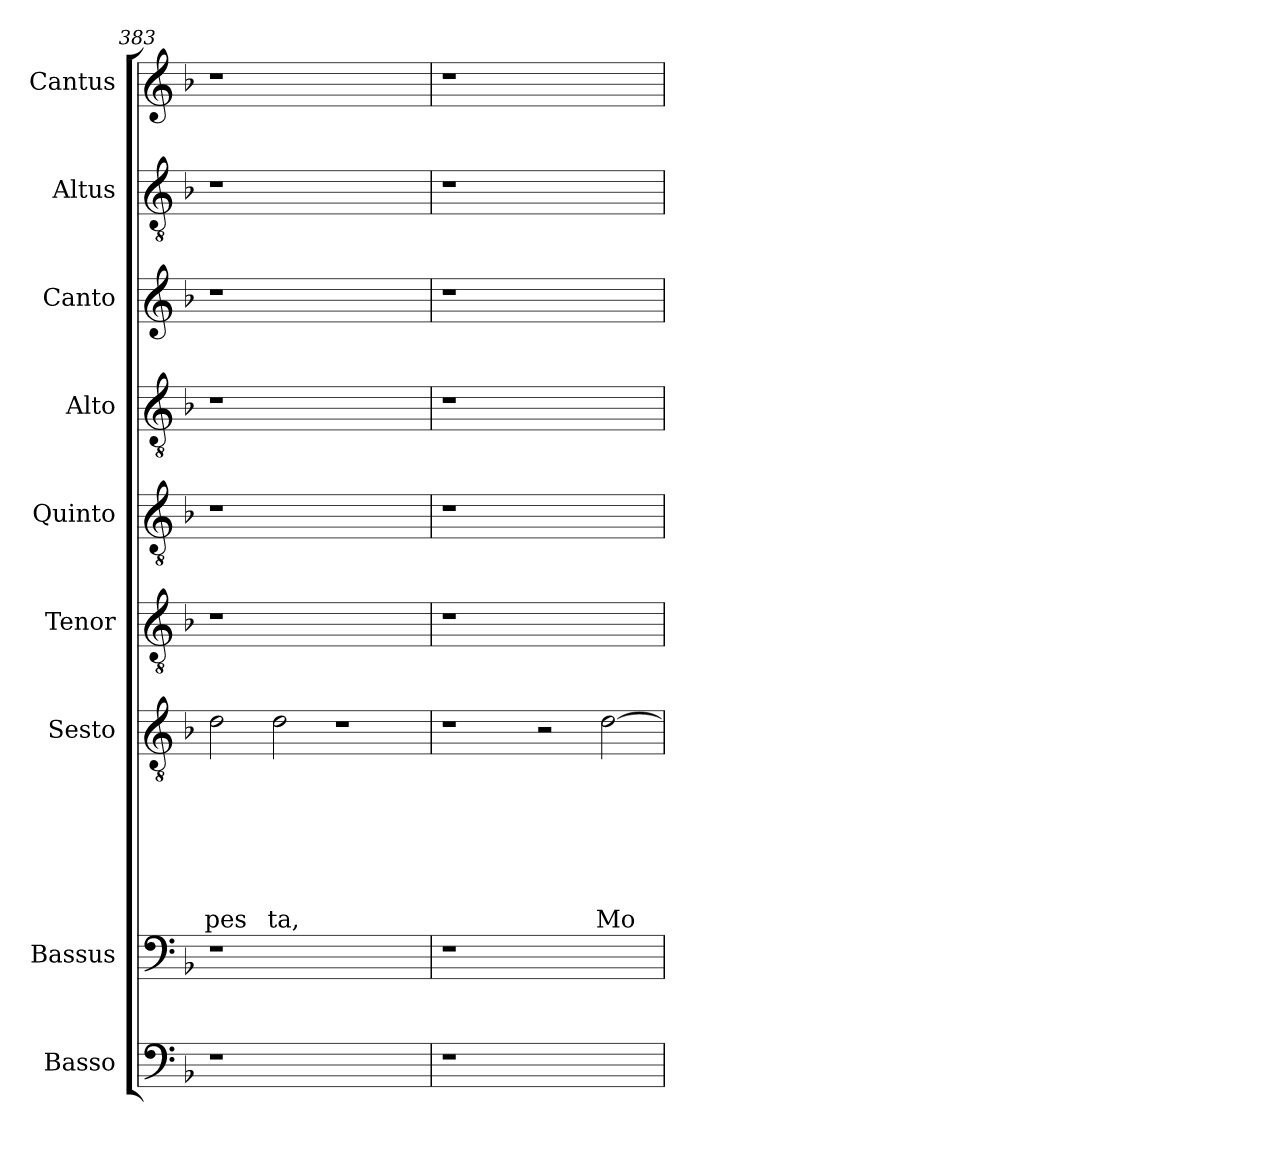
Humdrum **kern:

**kern	**kern	**kern	**text	**text	**text	**text	**text	**text	**text	**kern	**kern	**kern	**kern	**kern	**kern
*part9	*part8	*part7	*part7	*part7	*part7	*part7	*part7	*part7	*part7	*part6	*part5	*part4	*part3	*part2	*part1
*staff9	*staff8	*staff7	*staff7	*staff7	*staff7	*staff7	*staff7	*staff7	*staff7	*staff6	*staff5	*staff4	*staff3	*staff2	*staff1
*I"Basso	*I"Bassus	*I"Sesto	*	*	*	*	*	*	*	*I"Tenor	*I"Quinto	*I"Alto	*I"Canto	*I"Altus	*I"Cantus
*	*	*I'Sesto	*	*	*	*	*	*	*	*I'Tenor	*I'Quinto	*I'Alto	*I'Canto	*I'Altus	*I'Cantus
*clefF4	*clefF4	*clefGv2	*	*	*	*	*	*	*	*clefGv2	*clefGv2	*clefGv2	*clefG2	*clefGv2	*clefG2
*k[b-]	*k[b-]	*k[b-]	*	*	*	*	*	*	*	*k[b-]	*k[b-]	*k[b-]	*k[b-]	*k[b-]	*k[b-]
*F:	*F:	*F:	*	*	*	*	*	*	*	*F:	*F:	*F:	*F:	*F:	*F:
=383	=383	=383	=383	=383	=383	=383	=383	=383	=383	=383	=383	=383	=383	=383	=383
!	!	!	!	!	!	!	!	!	!LO:LY:b	!	!	!	!	!	!
1r	1r	2d\	.	.	.	.	.	.	pes	1r	1r	1r	1r	1r	1r
!	!	!	!	!	!	!	!	!	!LO:LY:b	!	!	!	!	!	!
.	.	2d\	.	.	.	.	.	.	ta,	.	.	.	.	.	.
1ryy	1ryy	1r	.	.	.	.	.	.	.	1ryy	1ryy	1ryy	1ryy	1ryy	1ryy
=384	=384	=384	=384	=384	=384	=384	=384	=384	=384	=384	=384	=384	=384	=384	=384
1r	1r	1r	.	.	.	.	.	.	.	1r	1r	1r	1r	1r	1r
1ryy	1ryy	2r	.	.	.	.	.	.	.	1ryy	1ryy	1ryy	1ryy	1ryy	1ryy
!	!	!	!	!	!	!	!	!	!LO:LY:b	!	!	!	!	!	!
.	.	[<2d\	.	.	.	.	.	.	Mo	.	.	.	.	.	.
=	=	=	=	=	=	=	=	=	=	=	=	=	=	=	=
*-	*-	*-	*-	*-	*-	*-	*-	*-	*-	*-	*-	*-	*-	*-	*-
